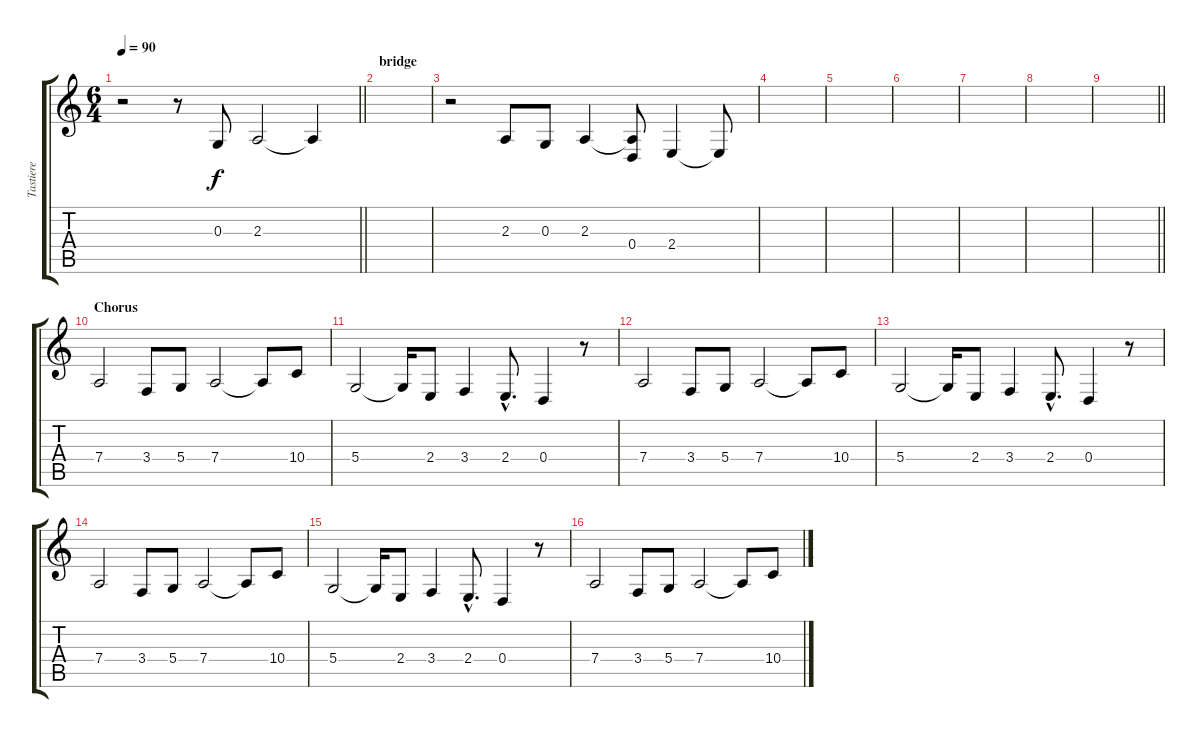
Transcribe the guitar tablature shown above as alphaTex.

\track ("Tastiere" "Tastiere") {instrument stringensemble1}
\staff {score tabs}
\tuning (E4 B3 G3 D3 A2 E2) {hide}
\ts (6 4)
\tempo 90
\clef g2
\barLineRight lightlight
\ks c
r.2{dy f} r.8 0.3.8 2.3.2 2.3{t}.4 |
\section ("" "bridge")
|
r.2 2.3.8 0.3.8 2.3.4 (2.3{t} 0.4).8 2.4.4 2.4{t}.8 |
|
|
|
|
|
\barLineRight lightlight
|
\section ("" "Chorus")
7.4.2 3.4.8 5.4.8 7.4.2 7.4{t}.8 10.4.8 |
5.4.2 5.4{t}.16 2.4.8 3.4.4 2.4{hac}.8{d} 0.4.4 r.8 |
7.4.2 3.4.8 5.4.8 7.4.2 7.4{t}.8 10.4.8 |
5.4.2 5.4{t}.16 2.4.8 3.4.4 2.4{hac}.8{d} 0.4.4 r.8 |
7.4.2 3.4.8 5.4.8 7.4.2 7.4{t}.8 10.4.8 |
5.4.2 5.4{t}.16 2.4.8 3.4.4 2.4{hac}.8{d} 0.4.4 r.8 |
7.4.2 3.4.8 5.4.8 7.4.2 7.4{t}.8 10.4.8
